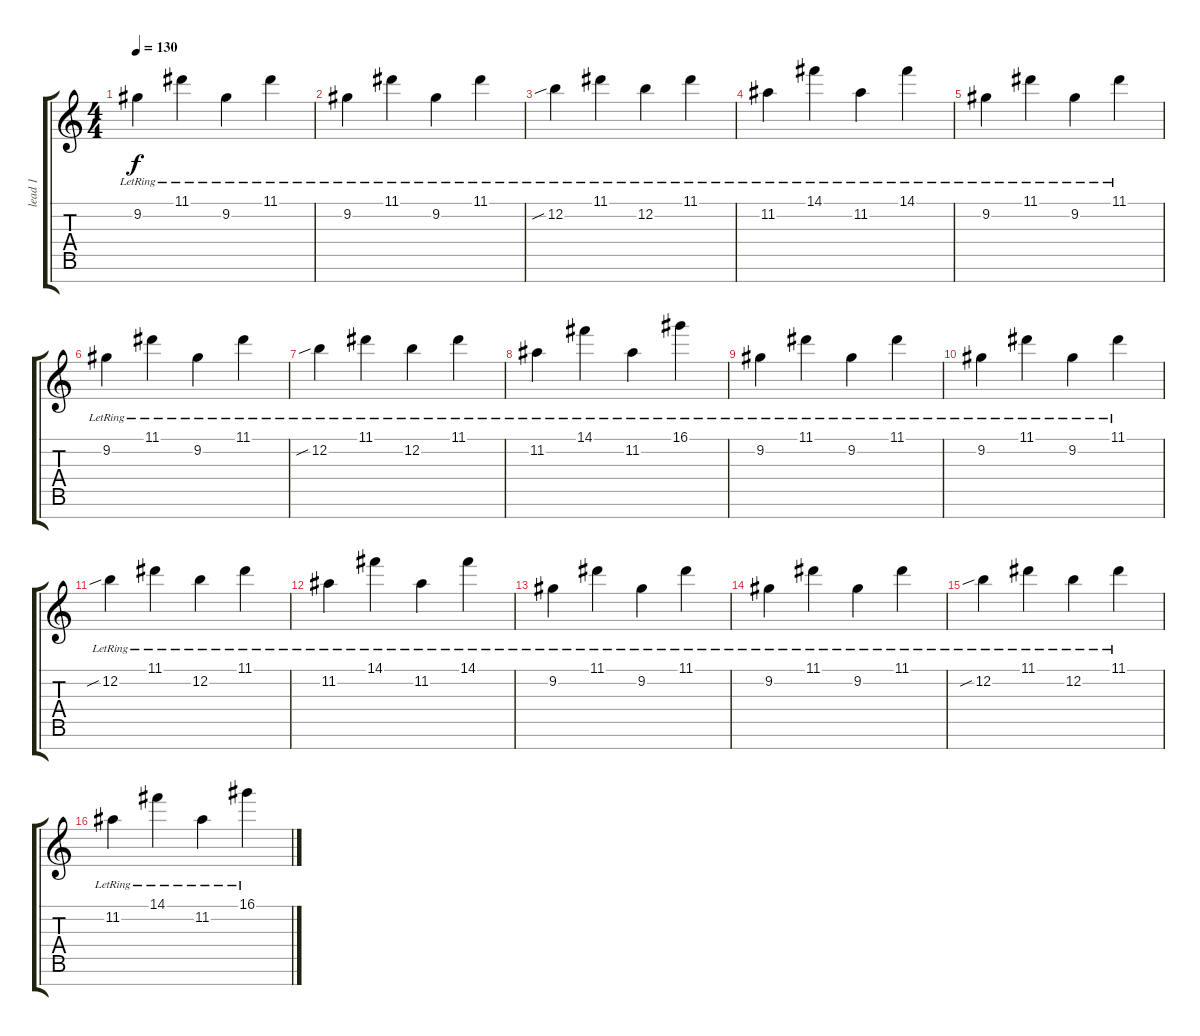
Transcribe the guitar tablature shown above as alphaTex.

\track ("lead 1" "lead 1") {instrument electricguitarjazz}
\staff {score tabs}
\tuning (E4 B3 G3 D3 A2 E2 B1) {hide}
\ts (4 4)
\tempo 130
\clef g2
\ks c
9.2{lr}.4{dy f} 11.1{lr}.4 9.2{lr}.4 11.1{lr}.4 |
9.2{lr}.4 11.1{lr}.4 9.2{lr}.4 11.1{lr}.4 |
12.2{sib lr}.4 11.1{lr}.4 12.2{lr}.4 11.1{lr}.4 |
11.2{lr}.4 14.1{lr}.4 11.2{lr}.4 14.1{lr}.4 |
9.2{lr}.4 11.1{lr}.4 9.2{lr}.4 11.1{lr}.4 |
9.2{lr}.4 11.1{lr}.4 9.2{lr}.4 11.1{lr}.4 |
12.2{sib lr}.4 11.1{lr}.4 12.2{lr}.4 11.1{lr}.4 |
11.2{lr}.4 14.1{lr}.4 11.2{lr}.4 16.1{lr}.4 |
9.2{lr}.4 11.1{lr}.4 9.2{lr}.4 11.1{lr}.4 |
9.2{lr}.4 11.1{lr}.4 9.2{lr}.4 11.1{lr}.4 |
12.2{sib lr}.4 11.1{lr}.4 12.2{lr}.4 11.1{lr}.4 |
11.2{lr}.4 14.1{lr}.4 11.2{lr}.4 14.1{lr}.4 |
9.2{lr}.4 11.1{lr}.4 9.2{lr}.4 11.1{lr}.4 |
9.2{lr}.4 11.1{lr}.4 9.2{lr}.4 11.1{lr}.4 |
12.2{sib lr}.4 11.1{lr}.4 12.2{lr}.4 11.1{lr}.4 |
11.2{lr}.4 14.1{lr}.4 11.2{lr}.4 16.1{lr}.4
